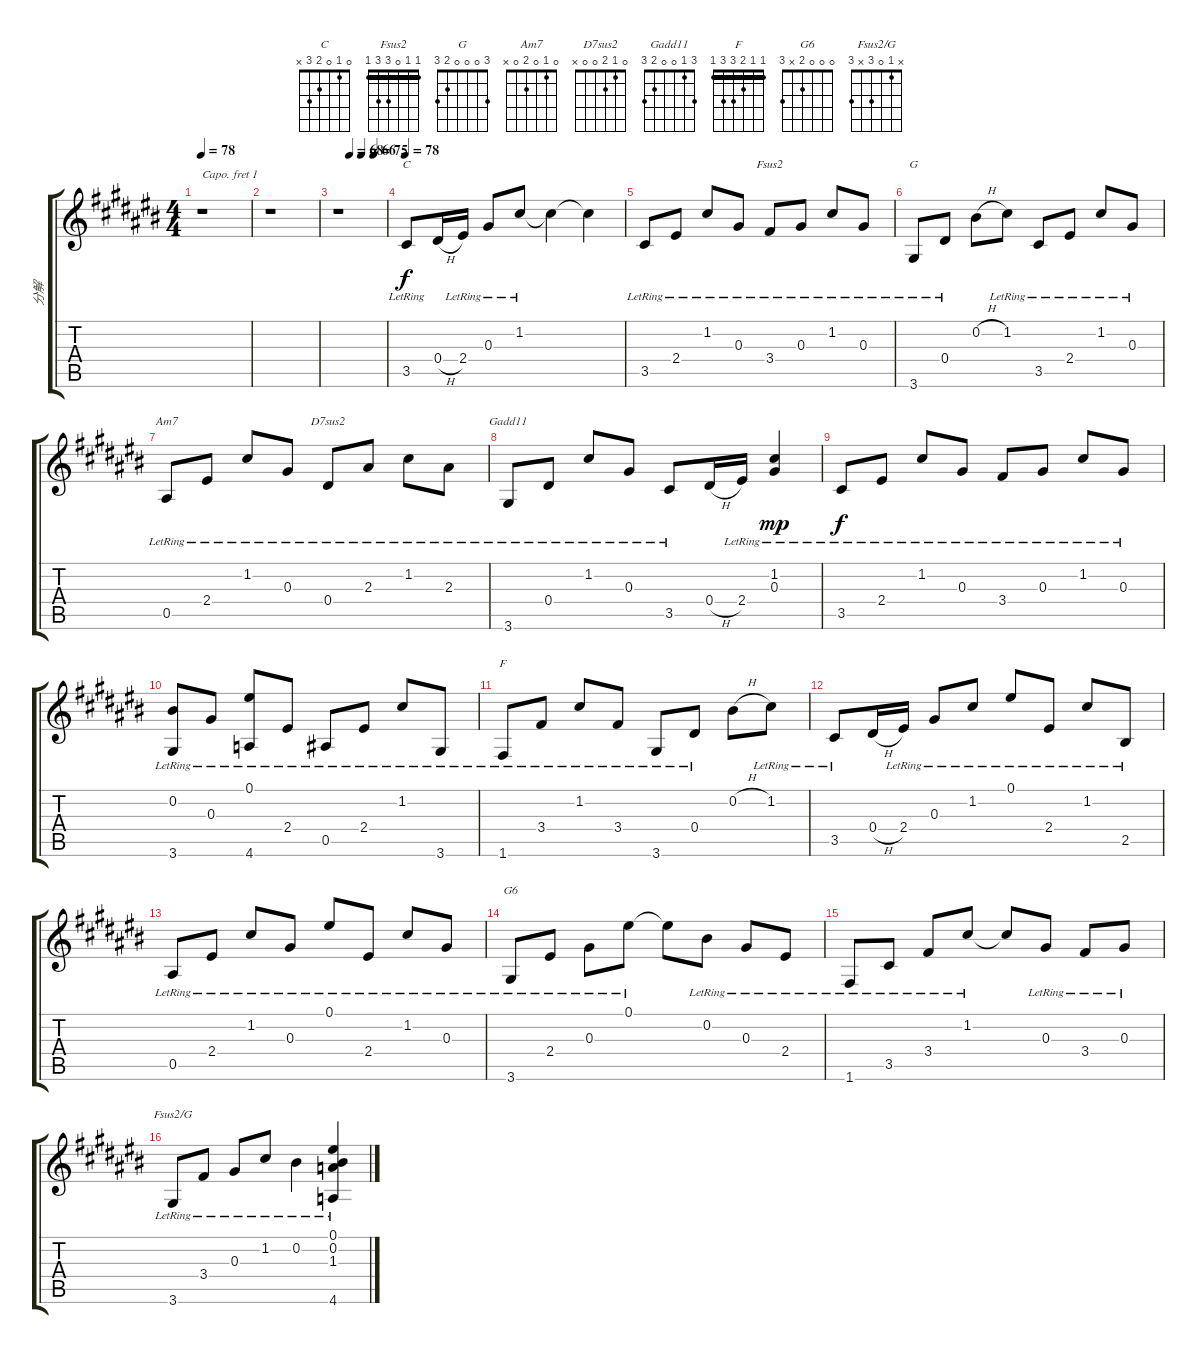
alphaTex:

\track ("分解" "分解") {instrument acousticguitarsteel}
\staff {score tabs}
\capo 1
\tuning (E4 B3 G3 D3 A2 E2) {hide}
\chord ("C" 0 1 0 2 3 x)
\chord ("Fsus2" 1 1 0 3 3 1) {barre 1}
\chord ("G" 3 0 0 0 2 3)
\chord ("Am7" 0 1 0 2 0 x)
\chord ("D7sus2" 0 1 2 0 0 x)
\chord ("Gadd11" 3 1 0 0 2 3)
\chord ("F" 1 1 2 3 3 1) {barre 1}
\chord ("G6" 0 0 0 2 x 3)
\chord ("Fsus2/G" x 1 0 3 x 3)
\ts (4 4)
\tempo 78
\clef g2
\ks c#
r.1{dy f instrument acousticguitarsteel} |
r.1 |
\tempo (68 0.25)
\tempo (66 0.5)
\tempo (75 0.75)
r.1 |
\tempo 78
3.5{lr}.8{ch "C"} 0.4{h}.16 2.4{lr}.16 0.3{lr}.8 1.2{lr}.8 1.2{t}.4 1.2{t}.4 |
3.5{lr}.8 2.4{lr}.8 1.2{lr}.8 0.3{lr}.8 3.4{lr}.8{ch "Fsus2"} 0.3{lr}.8 1.2{lr}.8 0.3{lr}.8 |
3.6{lr}.8{ch "G"} 0.4{lr}.8 0.2{h}.8 1.2{lr}.8 3.5{lr}.8 2.4{lr}.8 1.2{lr}.8 0.3{lr}.8 |
0.5{lr}.8{ch "Am7"} 2.4{lr}.8 1.2{lr}.8 0.3{lr}.8 0.4{lr}.8{ch "D7sus2"} 2.3{lr}.8 1.2{lr}.8 2.3{lr}.8 |
3.6{lr}.8{ch "Gadd11"} 0.4{lr}.8 1.2{lr}.8 0.3{lr}.8 3.5{lr}.8 0.4{h}.16 2.4{lr}.16 (1.2{lr} 0.3{lr}).4{dy mp} |
3.5{lr}.8{dy f} 2.4{lr}.8 1.2{lr}.8 0.3{lr}.8 3.4{lr}.8 0.3{lr}.8 1.2{lr}.8 0.3{lr}.8 |
(0.2{lr} 3.6{lr}).8 0.3{lr}.8 (0.1{lr} 4.6{lr}).8 2.4{lr}.8 0.5{lr}.8 2.4{lr}.8 1.2{lr}.8 3.6{lr}.8 |
1.6{lr}.8{ch "F"} 3.4{lr}.8 1.2{lr}.8 3.4{lr}.8 3.6{lr}.8 0.4{lr}.8 0.2{h}.8 1.2{lr}.8 |
3.5{lr}.8 0.4{h}.16 2.4{lr}.16 0.3{lr}.8 1.2{lr}.8 0.1{lr}.8 2.4{lr}.8 1.2{lr}.8 2.5{lr}.8 |
0.5{lr}.8 2.4{lr}.8 1.2{lr}.8 0.3{lr}.8 0.1{lr}.8 2.4{lr}.8 1.2{lr}.8 0.3{lr}.8 |
3.6{lr}.8{ch "G6"} 2.4{lr}.8 0.3{lr}.8 0.1{lr}.8 0.1{t}.8 0.2{lr}.8 0.3{lr}.8 2.4{lr}.8 |
1.6{lr}.8 3.5{lr}.8 3.4{lr}.8 1.2{lr}.8 1.2{t}.8 0.3{lr}.8 3.4{lr}.8 0.3{lr}.8 |
3.6{lr}.8{ch "Fsus2/G"} 3.4{lr}.8 0.3{lr}.8 1.2{lr}.8 0.2{lr}.4 (0.1{lr} 0.2{lr} 1.3{lr} 4.6{lr}).4
